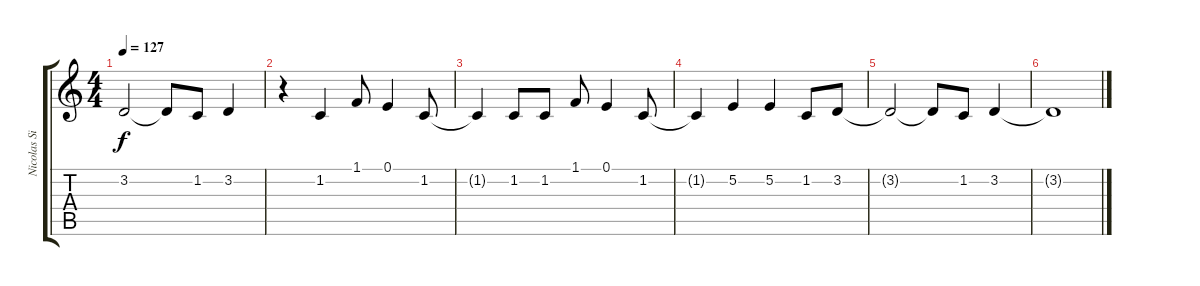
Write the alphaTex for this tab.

\track ("Nicolas Sirkis" "Nicolas Si") {instrument lead6voice}
\staff {score tabs}
\tuning (E4 B3 G3 D3 A2 E2) {hide}
\ts (4 4)
\tempo 127
\clef g2
\ks c
3.2{t}.2{dy f} 3.2{t}.8 1.2.8 3.2.4 |
r.4 1.2.4 1.1.8 0.1.4 1.2.8 |
1.2{t}.4 1.2.8 1.2.8 1.1.8 0.1.4 1.2.8 |
1.2{t}.4 5.2.4 5.2.4 1.2.8 3.2.8 |
3.2{t}.2 3.2{t}.8 1.2.8 3.2.4 |
3.2{t}.1
